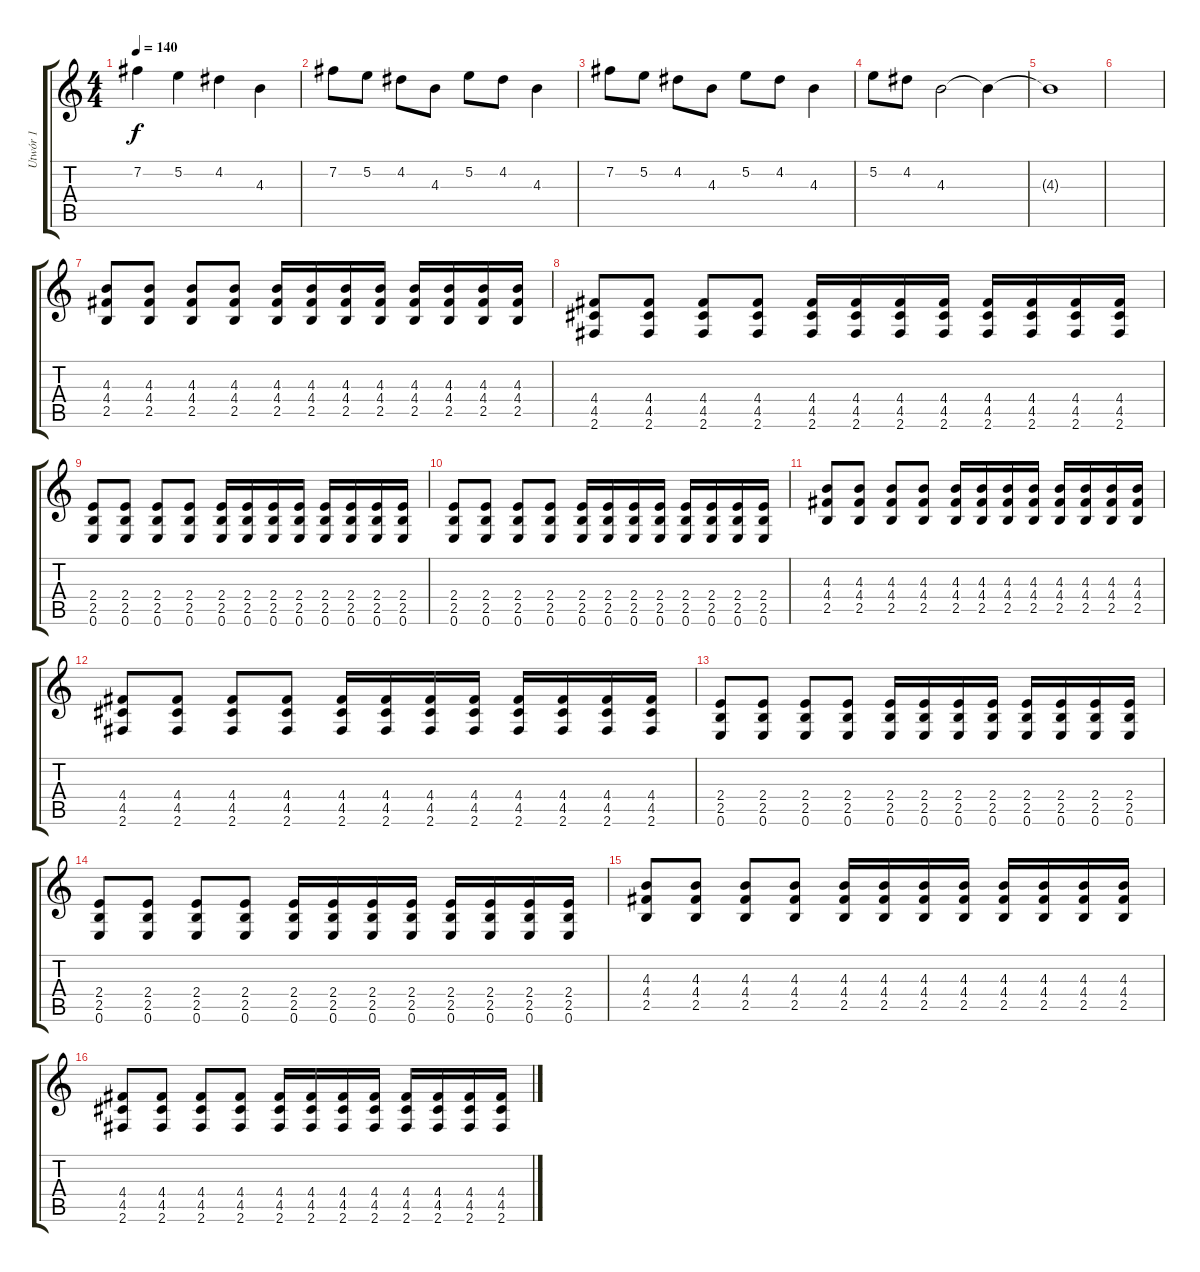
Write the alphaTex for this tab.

\track ("Utwór 1" "Utwór 1") {instrument acousticguitarnylon}
\staff {score tabs}
\tuning (E4 B3 G3 D3 A2 E2) {hide}
\ts (4 4)
\tempo 140
\clef g2
\ks c
7.2.4{dy f} 5.2.4 4.2.4 4.3.4 |
7.2.8 5.2.8 4.2.8 4.3.8 5.2.8 4.2.8 4.3.4 |
7.2.8 5.2.8 4.2.8 4.3.8 5.2.8 4.2.8 4.3.4 |
5.2.8 4.2.8 4.3.2 4.3{t}.4 |
4.3{t}.1 |
|
(4.3 4.4 2.5).8{instrument distortionguitar} (4.3 4.4 2.5).8 (4.3 4.4 2.5).8 (4.3 4.4 2.5).8 (4.3 4.4 2.5).16 (4.3 4.4 2.5).16 (4.3 4.4 2.5).16 (4.3 4.4 2.5).16 (4.3 4.4 2.5).16 (4.3 4.4 2.5).16 (4.3 4.4 2.5).16 (4.3 4.4 2.5).16 |
(4.4 4.5 2.6).8 (4.4 4.5 2.6).8 (4.4 4.5 2.6).8 (4.4 4.5 2.6).8 (4.4 4.5 2.6).16 (4.4 4.5 2.6).16 (4.4 4.5 2.6).16 (4.4 4.5 2.6).16 (4.4 4.5 2.6).16 (4.4 4.5 2.6).16 (4.4 4.5 2.6).16 (4.4 4.5 2.6).16 |
(2.4 2.5 0.6).8 (2.4 2.5 0.6).8 (2.4 2.5 0.6).8 (2.4 2.5 0.6).8 (2.4 2.5 0.6).16 (2.4 2.5 0.6).16 (2.4 2.5 0.6).16 (2.4 2.5 0.6).16 (2.4 2.5 0.6).16 (2.4 2.5 0.6).16 (2.4 2.5 0.6).16 (2.4 2.5 0.6).16 |
(2.4 2.5 0.6).8 (2.4 2.5 0.6).8 (2.4 2.5 0.6).8 (2.4 2.5 0.6).8 (2.4 2.5 0.6).16 (2.4 2.5 0.6).16 (2.4 2.5 0.6).16 (2.4 2.5 0.6).16 (2.4 2.5 0.6).16 (2.4 2.5 0.6).16 (2.4 2.5 0.6).16 (2.4 2.5 0.6).16 |
(4.3 4.4 2.5).8{instrument distortionguitar} (4.3 4.4 2.5).8 (4.3 4.4 2.5).8 (4.3 4.4 2.5).8 (4.3 4.4 2.5).16 (4.3 4.4 2.5).16 (4.3 4.4 2.5).16 (4.3 4.4 2.5).16 (4.3 4.4 2.5).16 (4.3 4.4 2.5).16 (4.3 4.4 2.5).16 (4.3 4.4 2.5).16 |
(4.4 4.5 2.6).8 (4.4 4.5 2.6).8 (4.4 4.5 2.6).8 (4.4 4.5 2.6).8 (4.4 4.5 2.6).16 (4.4 4.5 2.6).16 (4.4 4.5 2.6).16 (4.4 4.5 2.6).16 (4.4 4.5 2.6).16 (4.4 4.5 2.6).16 (4.4 4.5 2.6).16 (4.4 4.5 2.6).16 |
(2.4 2.5 0.6).8 (2.4 2.5 0.6).8 (2.4 2.5 0.6).8 (2.4 2.5 0.6).8 (2.4 2.5 0.6).16 (2.4 2.5 0.6).16 (2.4 2.5 0.6).16 (2.4 2.5 0.6).16 (2.4 2.5 0.6).16 (2.4 2.5 0.6).16 (2.4 2.5 0.6).16 (2.4 2.5 0.6).16 |
(2.4 2.5 0.6).8 (2.4 2.5 0.6).8 (2.4 2.5 0.6).8 (2.4 2.5 0.6).8 (2.4 2.5 0.6).16 (2.4 2.5 0.6).16 (2.4 2.5 0.6).16 (2.4 2.5 0.6).16 (2.4 2.5 0.6).16 (2.4 2.5 0.6).16 (2.4 2.5 0.6).16 (2.4 2.5 0.6).16 |
(4.3 4.4 2.5).8{instrument distortionguitar} (4.3 4.4 2.5).8 (4.3 4.4 2.5).8 (4.3 4.4 2.5).8 (4.3 4.4 2.5).16 (4.3 4.4 2.5).16 (4.3 4.4 2.5).16 (4.3 4.4 2.5).16 (4.3 4.4 2.5).16 (4.3 4.4 2.5).16 (4.3 4.4 2.5).16 (4.3 4.4 2.5).16 |
(4.4 4.5 2.6).8 (4.4 4.5 2.6).8 (4.4 4.5 2.6).8 (4.4 4.5 2.6).8 (4.4 4.5 2.6).16 (4.4 4.5 2.6).16 (4.4 4.5 2.6).16 (4.4 4.5 2.6).16 (4.4 4.5 2.6).16 (4.4 4.5 2.6).16 (4.4 4.5 2.6).16 (4.4 4.5 2.6).16
